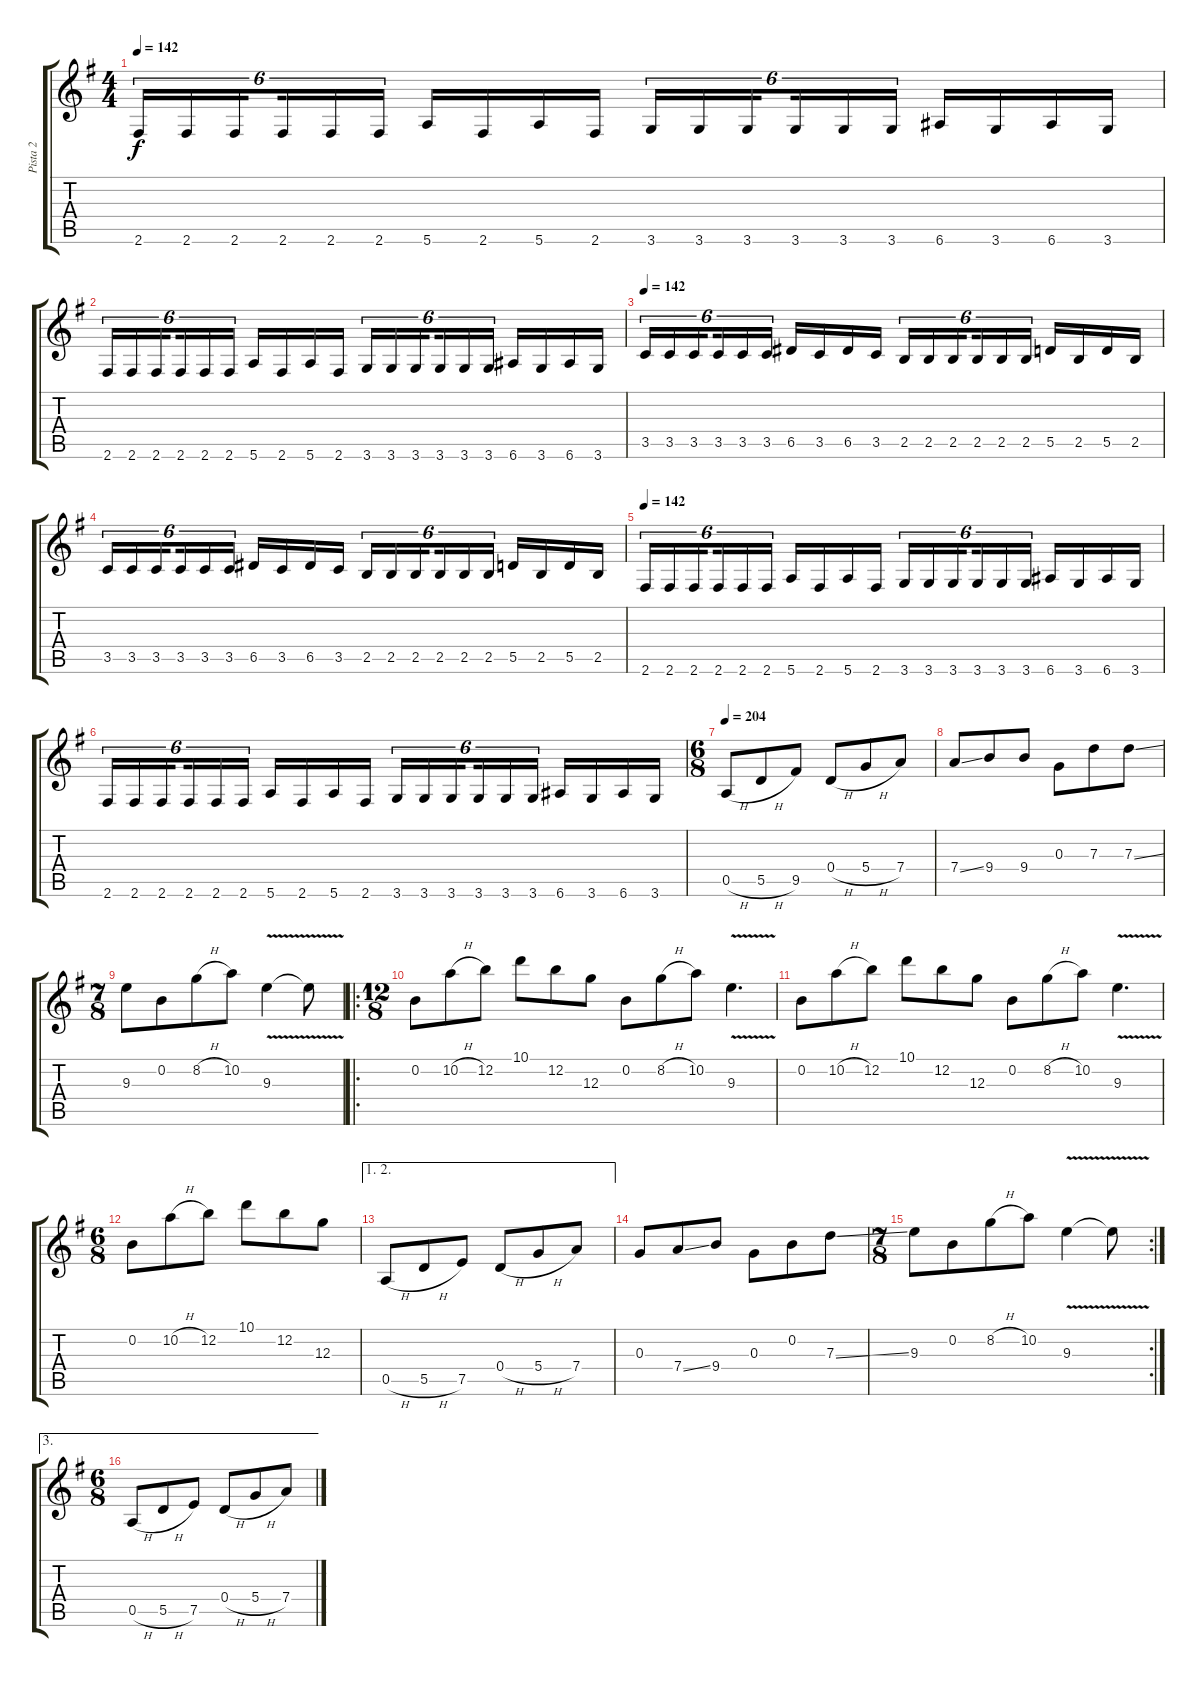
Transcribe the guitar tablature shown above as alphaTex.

\track ("Pista 2" "Pista 2") {instrument electricguitarclean}
\staff {score tabs}
\tuning (E4 B3 G3 D3 A2 E2) {hide}
\ts (4 4)
\tempo 142
\clef g2
\ks g
2.6.16{tu (6 4) dy f} 2.6.16{tu (6 4)} 2.6.16{tu (6 4) beam splitsecondary} 2.6.16{tu (6 4)} 2.6.16{tu (6 4)} 2.6.16{tu (6 4)} 5.6.16 2.6.16 5.6.16 2.6.16 3.6.16{tu (6 4)} 3.6.16{tu (6 4)} 3.6.16{tu (6 4) beam splitsecondary} 3.6.16{tu (6 4)} 3.6.16{tu (6 4)} 3.6.16{tu (6 4)} 6.6.16 3.6.16 6.6.16 3.6.16 |
2.6.16{tu (6 4)} 2.6.16{tu (6 4)} 2.6.16{tu (6 4) beam splitsecondary} 2.6.16{tu (6 4)} 2.6.16{tu (6 4)} 2.6.16{tu (6 4)} 5.6.16 2.6.16 5.6.16 2.6.16 3.6.16{tu (6 4)} 3.6.16{tu (6 4)} 3.6.16{tu (6 4) beam splitsecondary} 3.6.16{tu (6 4)} 3.6.16{tu (6 4)} 3.6.16{tu (6 4)} 6.6.16 3.6.16 6.6.16 3.6.16 |
\tempo 142
3.5.16{tu (6 4)} 3.5.16{tu (6 4)} 3.5.16{tu (6 4) beam splitsecondary} 3.5.16{tu (6 4)} 3.5.16{tu (6 4)} 3.5.16{tu (6 4)} 6.5.16 3.5.16 6.5.16 3.5.16 2.5.16{tu (6 4)} 2.5.16{tu (6 4)} 2.5.16{tu (6 4) beam splitsecondary} 2.5.16{tu (6 4)} 2.5.16{tu (6 4)} 2.5.16{tu (6 4)} 5.5.16 2.5.16 5.5.16 2.5.16 |
3.5.16{tu (6 4)} 3.5.16{tu (6 4)} 3.5.16{tu (6 4) beam splitsecondary} 3.5.16{tu (6 4)} 3.5.16{tu (6 4)} 3.5.16{tu (6 4)} 6.5.16 3.5.16 6.5.16 3.5.16 2.5.16{tu (6 4)} 2.5.16{tu (6 4)} 2.5.16{tu (6 4) beam splitsecondary} 2.5.16{tu (6 4)} 2.5.16{tu (6 4)} 2.5.16{tu (6 4)} 5.5.16 2.5.16 5.5.16 2.5.16 |
\tempo 142
2.6.16{tu (6 4)} 2.6.16{tu (6 4)} 2.6.16{tu (6 4) beam splitsecondary} 2.6.16{tu (6 4)} 2.6.16{tu (6 4)} 2.6.16{tu (6 4)} 5.6.16 2.6.16 5.6.16 2.6.16 3.6.16{tu (6 4)} 3.6.16{tu (6 4)} 3.6.16{tu (6 4) beam splitsecondary} 3.6.16{tu (6 4)} 3.6.16{tu (6 4)} 3.6.16{tu (6 4)} 6.6.16 3.6.16 6.6.16 3.6.16 |
2.6.16{tu (6 4)} 2.6.16{tu (6 4)} 2.6.16{tu (6 4) beam splitsecondary} 2.6.16{tu (6 4)} 2.6.16{tu (6 4)} 2.6.16{tu (6 4)} 5.6.16 2.6.16 5.6.16 2.6.16 3.6.16{tu (6 4)} 3.6.16{tu (6 4)} 3.6.16{tu (6 4) beam splitsecondary} 3.6.16{tu (6 4)} 3.6.16{tu (6 4)} 3.6.16{tu (6 4)} 6.6.16 3.6.16 6.6.16 3.6.16 |
\ts (6 8)
\tempo 204
0.5{h}.8 5.5{h}.8 9.5.8 0.4{h}.8 5.4{h}.8 7.4.8 |
7.4{ss}.8 9.4.8 9.4.8 0.3.8 7.3.8 7.3{ss}.8 |
\ts (7 8)
9.3.8 0.2.8 8.2{h}.8 10.2.8 9.3{v}.4 9.3{t}.8 |
\ro
\ts (12 8)
0.2.8 10.2{h}.8 12.2.8 10.1.8 12.2.8 12.3.8 0.2.8 8.2{h}.8 10.2.8 9.3{v}.4{d} |
0.2.8 10.2{h}.8 12.2.8 10.1.8 12.2.8 12.3.8 0.2.8 8.2{h}.8 10.2.8 9.3{v}.4{d} |
\ts (6 8)
0.2.8 10.2{h}.8 12.2.8 10.1.8 12.2.8 12.3.8 |
\ae (1 2)
0.5{h}.8 5.5{h}.8 7.5.8 0.4{h}.8 5.4{h}.8 7.4.8 |
0.3.8 7.4{ss}.8 9.4.8 0.3.8 0.2.8 7.3{ss}.8 |
\rc 2
\ts (7 8)
9.3.8 0.2.8 8.2{h}.8 10.2.8 9.3{v}.4 9.3{t}.8 |
\ae 3
\ts (6 8)
0.5{h}.8 5.5{h}.8 7.5.8 0.4{h}.8 5.4{h}.8 7.4.8
